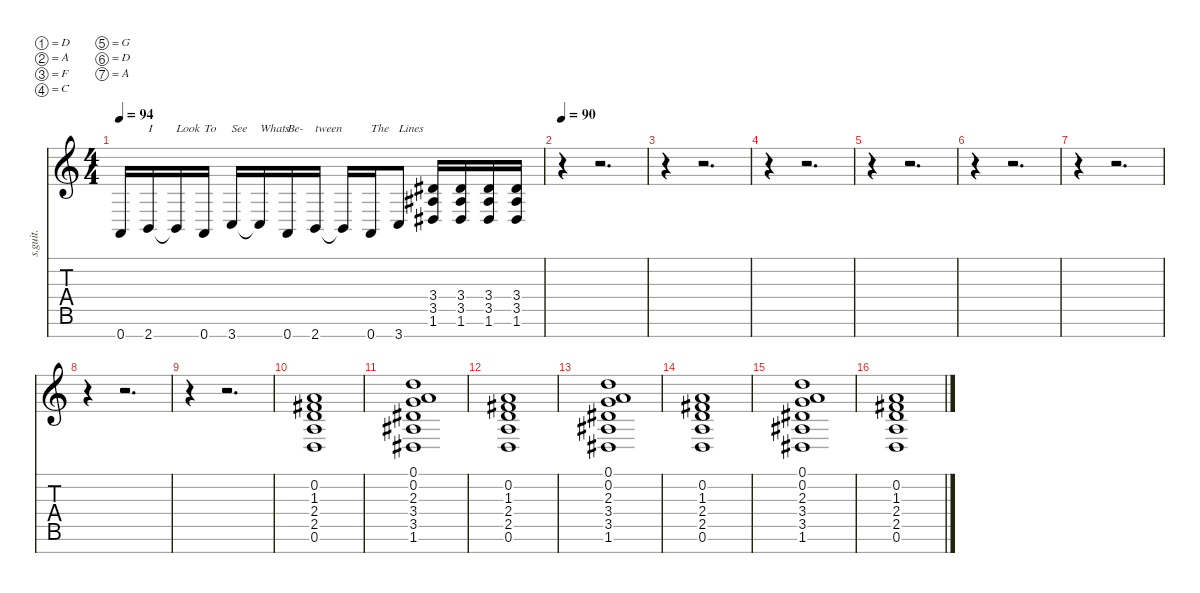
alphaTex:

\defaultSystemsLayout 4
\hideDynamics
\bracketExtendMode nobrackets
\track ("James \"Munky\" Shaffer" "s.guit.") {instrument distortionguitar}
\staff {score tabs}
\tuning (D4 A3 F3 C3 G2 D2 A1)
\ts (4 4)
\tempo 94
\clef g2
\ks c
0.7.16{dy f} 2.7.16{txt "I"} 2.7{t}.16{txt "Look"} 0.7.16{txt "To"} 3.7.16{txt "See"} 3.7{t}.16{txt "Whats"} 0.7.16{txt "Be-"} 2.7.16{txt "tween"} 2.7{t}.16 0.7.16{txt "The"} 3.7.8{txt "Lines"} (1.6{acc #} 3.4{acc #} 3.5{acc #}).16 (1.6{acc #} 3.5{acc #} 3.4{acc #}).16 (1.6{acc #} 3.4{acc #} 3.5{acc #}).16 (1.6{acc #} 3.4{acc #} 3.5{acc #}).16 |
\tempo 90
r.4 r.2{d} |
r.4 r.2{d} |
r.4 r.2{d} |
r.4 r.2{d} |
r.4 r.2{d} |
r.4 r.2{d} |
r.4 r.2{d} |
r.4 r.2{d} |
(0.2 1.3{acc #} 2.4 2.5 0.6).1 |
(0.1 0.2 2.3 3.4{acc #} 3.5{acc #} 1.6{acc #}).1 |
(1.3{acc #} 2.4 2.5 0.6 0.2).1 |
(0.1 0.2 2.3 3.4{acc #} 3.5{acc #} 1.6{acc #}).1 |
(0.2 1.3{acc #} 2.4 2.5 0.6).1 |
(0.1 0.2 2.3 3.4{acc #} 3.5{acc #} 1.6{acc #}).1 |
(0.2 1.3{acc #} 2.4 2.5 0.6).1
